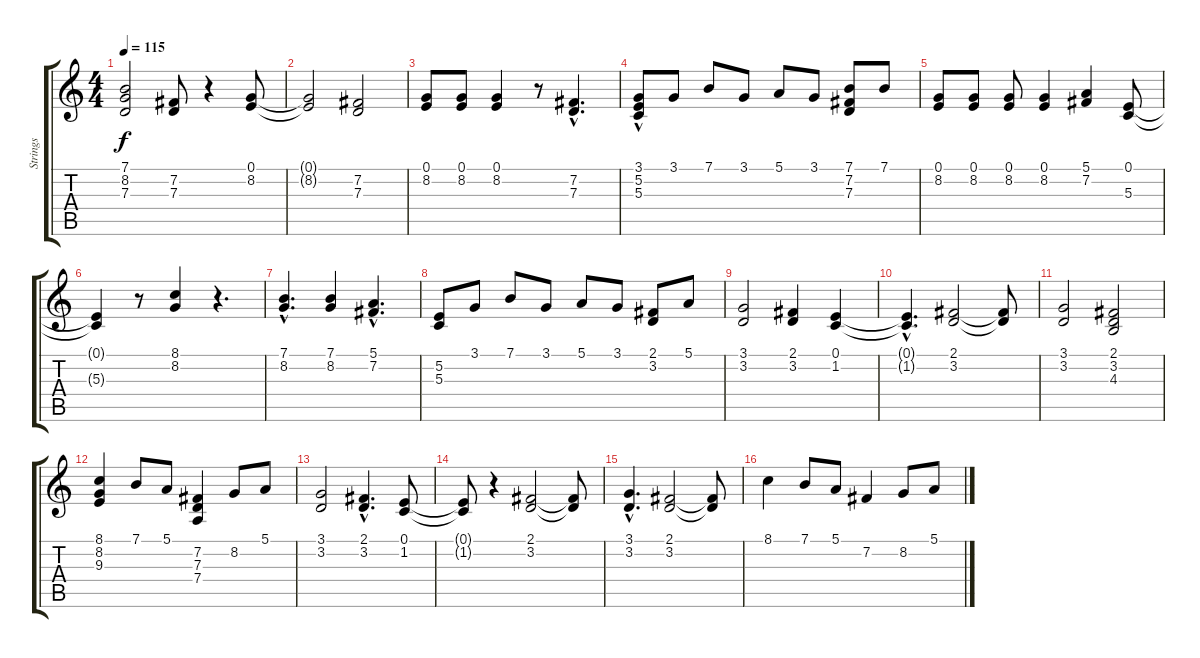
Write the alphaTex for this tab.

\track ("Strings" "Strings") {instrument viola}
\staff {score tabs}
\tuning (E4 B3 G3 D3 A2 E2) {hide}
\ts (4 4)
\tempo 115
\clef g2
\ks c
(7.1 8.2 7.3).2{dy f} (7.2 7.3).8 r.4 (0.1 8.2).8 |
(0.1{t} 8.2{t}).2 (7.2 7.3).2 |
(0.1 8.2).8 (0.1 8.2).8 (0.1 8.2).4 r.8 (7.2{hac} 7.3{hac}).4{d} |
(3.1 5.2{hac} 5.3{hac}).8 3.1.8 7.1.8 3.1.8 5.1.8 3.1.8 (7.1 7.2 7.3).8 7.1.8 |
(0.1 8.2).8 (0.1 8.2).8 (0.1 8.2).8 (0.1 8.2).4 (5.1 7.2).4 (0.1 5.3).8 |
(0.1{t} 5.3{t}).4 r.8 (8.1 8.2).4 r.4{d} |
(7.1{hac} 8.2{hac}).4{d} (7.1 8.2).4 (5.1{hac} 7.2{hac}).4{d} |
(5.2 5.3).8 3.1.8 7.1.8 3.1.8 5.1.8 3.1.8 (2.1 3.2).8 5.1.8 |
(3.1 3.2).2 (2.1 3.2).4 (0.1 1.2).4 |
(0.1{hac t} 1.2{hac t}).4{d} (2.1 3.2).2 (2.1{t} 3.2{t}).8 |
(3.1 3.2).2 (2.1 3.2 4.3).2 |
(8.1 8.2 9.3).4 7.1.8 5.1.8 (7.2 7.3 7.4).4 8.2.8 5.1.8 |
(3.1 3.2).2 (2.1{hac} 3.2{hac}).4{d} (0.1 1.2).8 |
(0.1{t} 1.2{t}).8 r.4 (2.1 3.2).2 (2.1{t} 3.2{t}).8 |
(3.1{hac} 3.2{hac}).4{d} (2.1 3.2).2 (2.1{t} 3.2{t}).8 |
8.1.4 7.1.8 5.1.8 7.2.4 8.2.8 5.1.8
